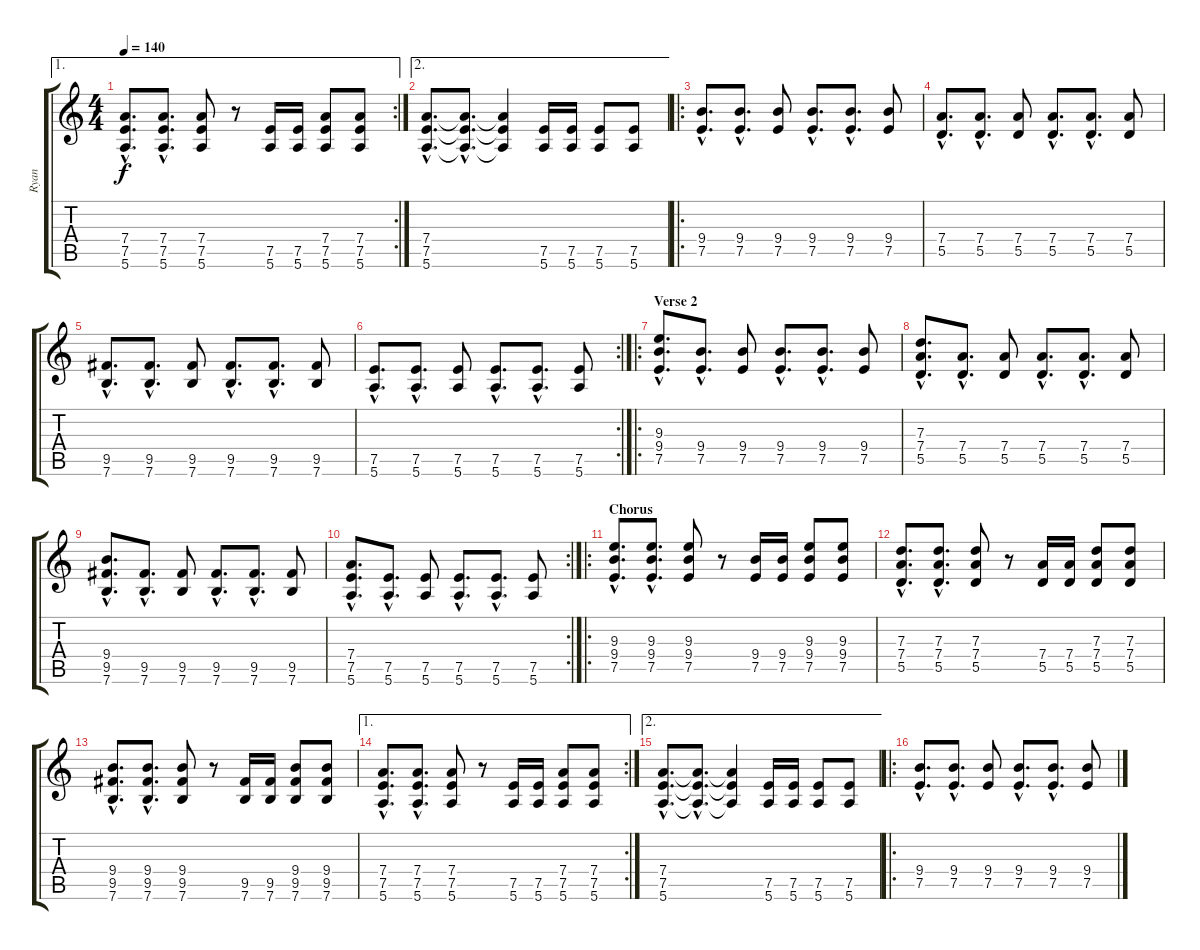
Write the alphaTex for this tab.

\track ("Ryan" "Ryan") {instrument distortionguitar}
\staff {score tabs}
\tuning (E4 B3 G3 D3 A2 E2) {hide}
\ae 1
\rc 2
\ts (4 4)
\tempo 140
\clef g2
\ks c
(7.4{hac} 7.5{hac} 5.6{hac}).8{d dy f} (7.4{hac} 7.5{hac} 5.6{hac}).8{d} (7.4 7.5 5.6).8 r.8 (7.5 5.6).16 (7.5 5.6).16 (7.4 7.5 5.6).8 (7.4 7.5 5.6).8 |
\ae 2
(7.4{hac} 7.5{hac} 5.6{hac}).8{d} (7.4{hac t} 7.5{hac t} 5.6{hac t}).8{d} (7.4{t} 7.5{t} 5.6{t}).4 (7.5 5.6).16 (7.5 5.6).16 (7.5 5.6).8 (7.5 5.6).8 |
\ro
(9.4{hac} 7.5{hac}).8{d} (9.4{hac} 7.5{hac}).8{d} (9.4 7.5).8 (9.4{hac} 7.5{hac}).8{d} (9.4{hac} 7.5{hac}).8{d} (9.4 7.5).8 |
(7.4{hac} 5.5{hac}).8{d} (7.4{hac} 5.5{hac}).8{d} (7.4 5.5).8 (7.4{hac} 5.5{hac}).8{d} (7.4{hac} 5.5{hac}).8{d} (7.4 5.5).8 |
(9.5{hac} 7.6{hac}).8{d} (9.5{hac} 7.6{hac}).8{d} (9.5 7.6).8 (9.5{hac} 7.6{hac}).8{d} (9.5{hac} 7.6{hac}).8{d} (9.5 7.6).8 |
\rc 2
(7.5{hac} 5.6{hac}).8{d} (7.5{hac} 5.6{hac}).8{d} (7.5 5.6).8 (7.5{hac} 5.6{hac}).8{d} (7.5{hac} 5.6{hac}).8{d} (7.5 5.6).8 |
\ro
\section ("" "Verse 2")
(9.3{hac} 9.4{hac} 7.5{hac}).8{d} (9.4{hac} 7.5{hac}).8{d} (9.4 7.5).8 (9.4{hac} 7.5{hac}).8{d} (9.4{hac} 7.5{hac}).8{d} (9.4 7.5).8 |
(7.3{hac} 7.4{hac} 5.5{hac}).8{d} (7.4{hac} 5.5{hac}).8{d} (7.4 5.5).8 (7.4{hac} 5.5{hac}).8{d} (7.4{hac} 5.5{hac}).8{d} (7.4 5.5).8 |
(9.4{hac} 9.5{hac} 7.6{hac}).8{d} (9.5{hac} 7.6{hac}).8{d} (9.5 7.6).8 (9.5{hac} 7.6{hac}).8{d} (9.5{hac} 7.6{hac}).8{d} (9.5 7.6).8 |
\rc 2
(7.4{hac} 7.5{hac} 5.6{hac}).8{d} (7.5{hac} 5.6{hac}).8{d} (7.5 5.6).8 (7.5{hac} 5.6{hac}).8{d} (7.5{hac} 5.6{hac}).8{d} (7.5 5.6).8 |
\ro
\section ("" "Chorus")
(9.3{hac} 9.4{hac} 7.5{hac}).8{d} (9.3{hac} 9.4{hac} 7.5{hac}).8{d} (9.3 9.4 7.5).8 r.8 (9.4 7.5).16 (9.4 7.5).16 (9.3 9.4 7.5).8 (9.3 9.4 7.5).8 |
(7.3{hac} 7.4{hac} 5.5{hac}).8{d} (7.3{hac} 7.4{hac} 5.5{hac}).8{d} (7.3 7.4 5.5).8 r.8 (7.4 5.5).16 (7.4 5.5).16 (7.3 7.4 5.5).8 (7.3 7.4 5.5).8 |
(9.4{hac} 9.5{hac} 7.6{hac}).8{d} (9.4{hac} 9.5{hac} 7.6{hac}).8{d} (9.4 9.5 7.6).8 r.8 (9.5 7.6).16 (9.5 7.6).16 (9.4 9.5 7.6).8 (9.4 9.5 7.6).8 |
\ae 1
\rc 2
(7.4{hac} 7.5{hac} 5.6{hac}).8{d} (7.4{hac} 7.5{hac} 5.6{hac}).8{d} (7.4 7.5 5.6).8 r.8 (7.5 5.6).16 (7.5 5.6).16 (7.4 7.5 5.6).8 (7.4 7.5 5.6).8 |
\ae 2
(7.4{hac} 7.5{hac} 5.6{hac}).8{d} (7.4{hac t} 7.5{hac t} 5.6{hac t}).8{d} (7.4{t} 7.5{t} 5.6{t}).4 (7.5 5.6).16 (7.5 5.6).16 (7.5 5.6).8 (7.5 5.6).8 |
\ro
(9.4{hac} 7.5{hac}).8{d} (9.4{hac} 7.5{hac}).8{d} (9.4 7.5).8 (9.4{hac} 7.5{hac}).8{d} (9.4{hac} 7.5{hac}).8{d} (9.4 7.5).8
